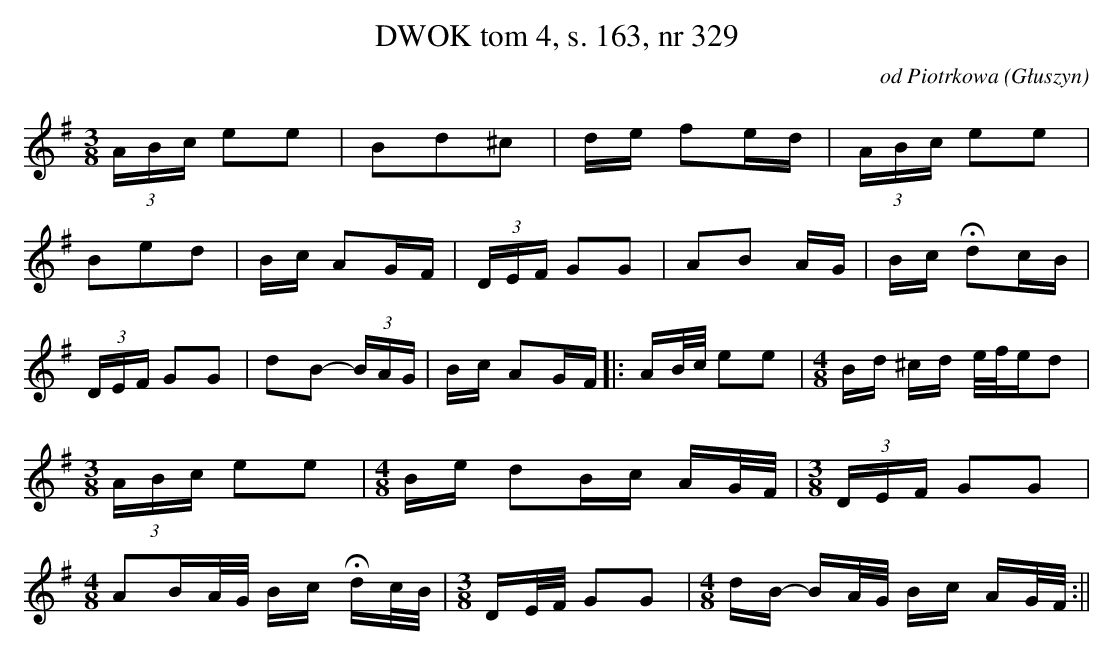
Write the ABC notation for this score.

X:1
T: DWOK tom 4, s. 163, nr 329
O: od Piotrkowa (Głuszyn)
L: 1/16
M: 3/8
K: G
(3ABc e2e2 | B2d2^c2 | de f2ed | (3ABc e2e2 |
B2e2d2 | Bc A2GF | (3DEF G2G2 | A2B2 AG | Bc Hd2cB |
(3DEF G2G2 | d2B2- (3BAG | Bc A2GF |: AB/c/ e2e2 |[M:4/8] Bd ^cd e/f/ed2 |
[M:3/8] (3ABc e2e2 |[M:4/8] Be d2Bc AG/F/ |[M:3/8] (3DEF G2G2 |
[M:4/8] A2BA/G/ Bc Hdc/B/ |[M:3/8] DE/F/ G2G2 |[M:4/8] dB- BA/G/ Bc AG/F/ :||
